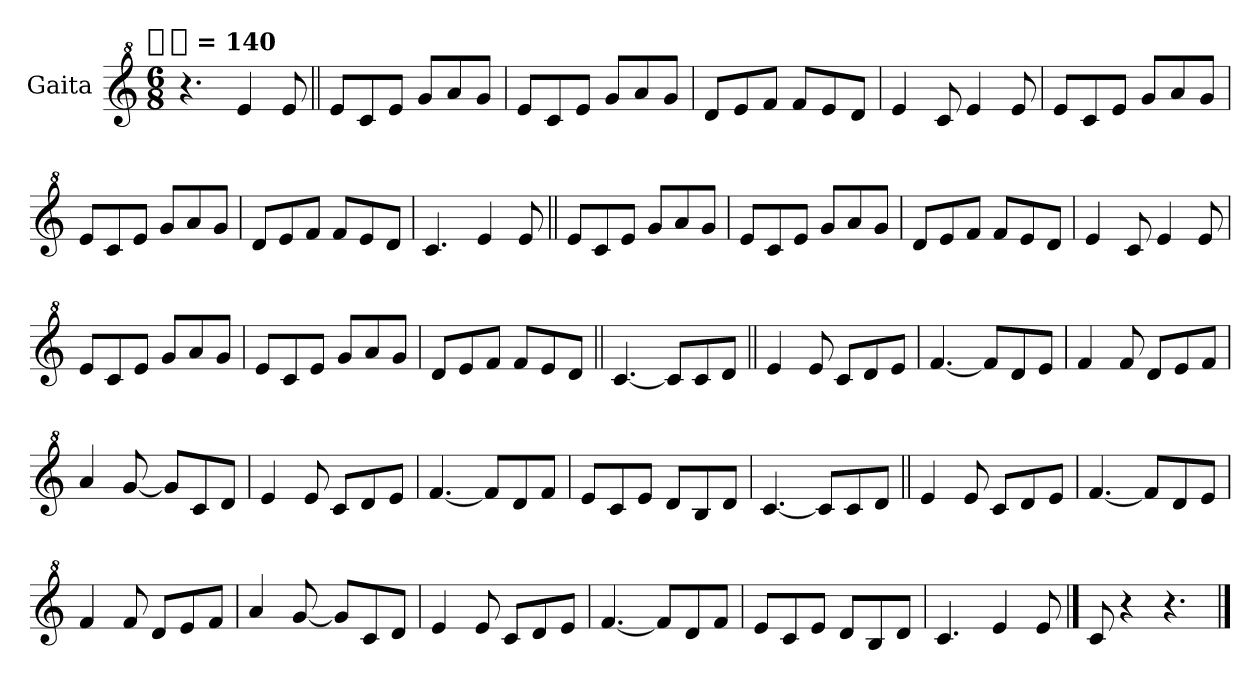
**kern
*part1
*staff1
*I"Gaita
*clefG^2
*k[]
!!LO:TX:omd:t=[quarter-dot] = 140
*M6/8
*MM210
=1
4.r
4ee
8ee
=||
8eeL
8cc
8eeJ
8ggL
8aa
8ggJ
=
8eeL
8cc
8eeJ
8ggL
8aa
8ggJ
=
8ddL
8ee
8ffJ
8ffL
8ee
8ddJ
=
4ee
8cc
4ee
8ee
=
8eeL
8cc
8eeJ
8ggL
8aa
8ggJ
=
8eeL
8cc
8eeJ
8ggL
8aa
8ggJ
=
8ddL
8ee
8ffJ
8ffL
8ee
8ddJ
=
4.cc
4ee
8ee
=||
8eeL
8cc
8eeJ
8ggL
8aa
8ggJ
=
8eeL
8cc
8eeJ
8ggL
8aa
8ggJ
=
8ddL
8ee
8ffJ
8ffL
8ee
8ddJ
=
4ee
8cc
4ee
8ee
=
8eeL
8cc
8eeJ
8ggL
8aa
8ggJ
=
8eeL
8cc
8eeJ
8ggL
8aa
8ggJ
=
8ddL
8ee
8ffJ
8ffL
8ee
8ddJ
=||
[4.cc
8ccL]
8cc
8ddJ
=||
4ee
8ee
8ccL
8dd
8eeJ
=
[4.ff
8ffL]
8dd
8eeJ
=
4ff
8ff
8ddL
8ee
8ffJ
=
4aa
[8gg
8ggL]
8cc
8ddJ
=
4ee
8ee
8ccL
8dd
8eeJ
=
[4.ff
8ffL]
8dd
8ffJ
=
8eeL
8cc
8eeJ
8ddL
8b
8ddJ
=
[4.cc
8ccL]
8cc
8ddJ
=||
4ee
8ee
8ccL
8dd
8eeJ
=
[4.ff
8ffL]
8dd
8eeJ
=
4ff
8ff
8ddL
8ee
8ffJ
=
4aa
[8gg
8ggL]
8cc
8ddJ
=
4ee
8ee
8ccL
8dd
8eeJ
=
[4.ff
8ffL]
8dd
8ffJ
=
8eeL
8cc
8eeJ
8ddL
8b
8ddJ
=
4.cc
4ee
8ee
==
8cc
4r
4.r
==
*-
